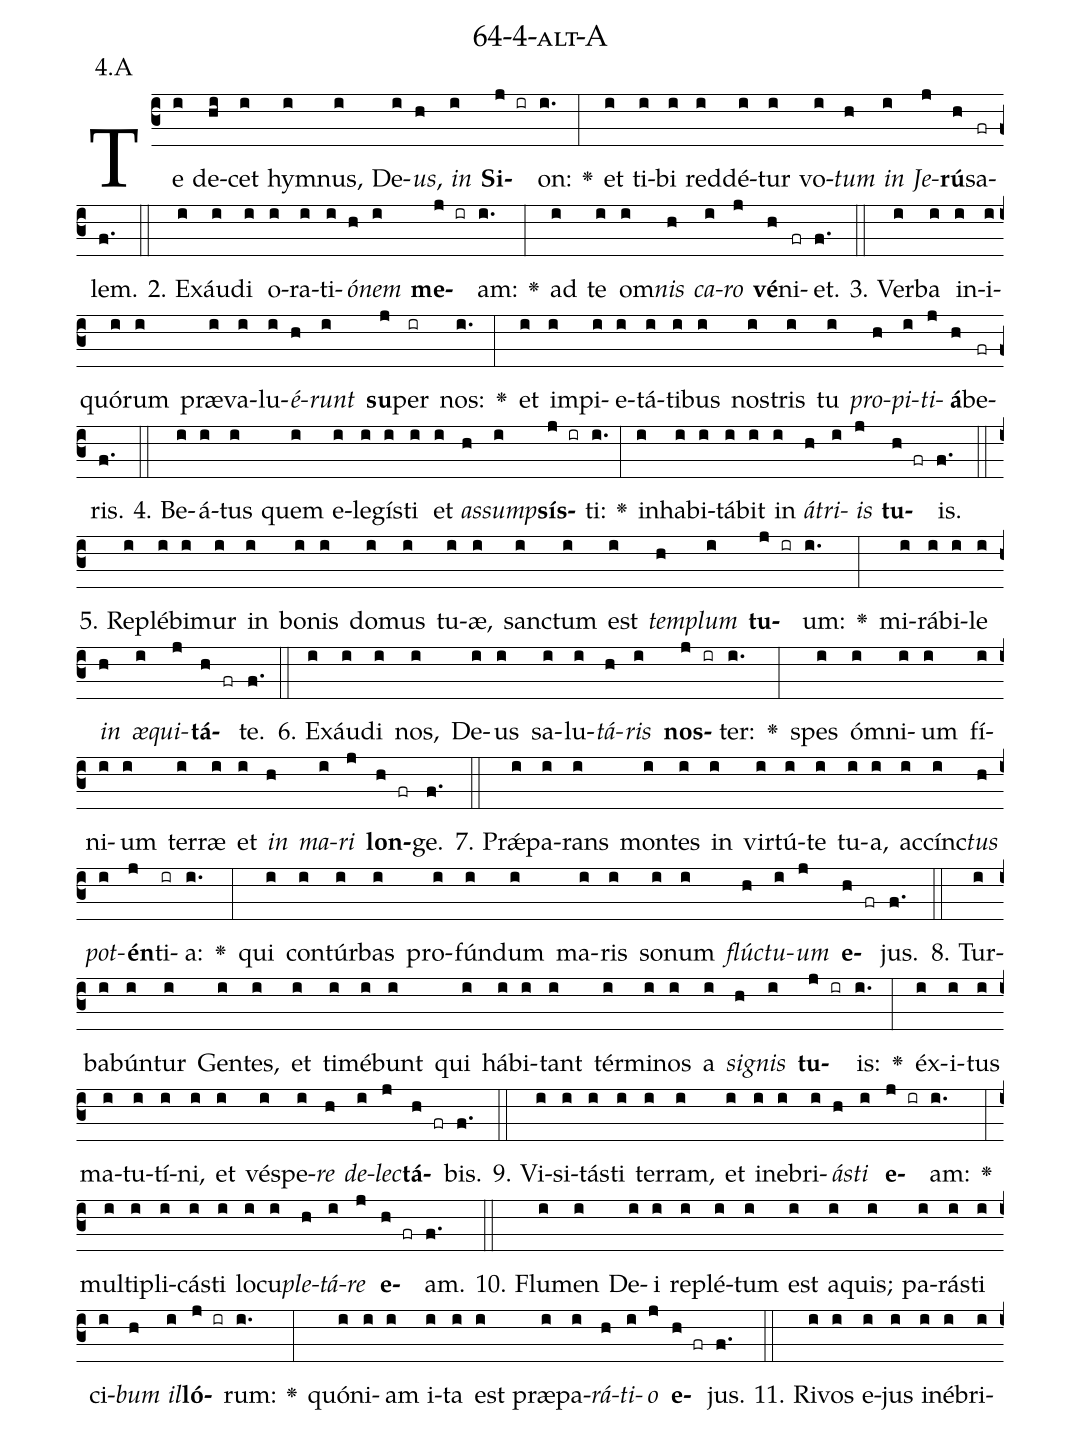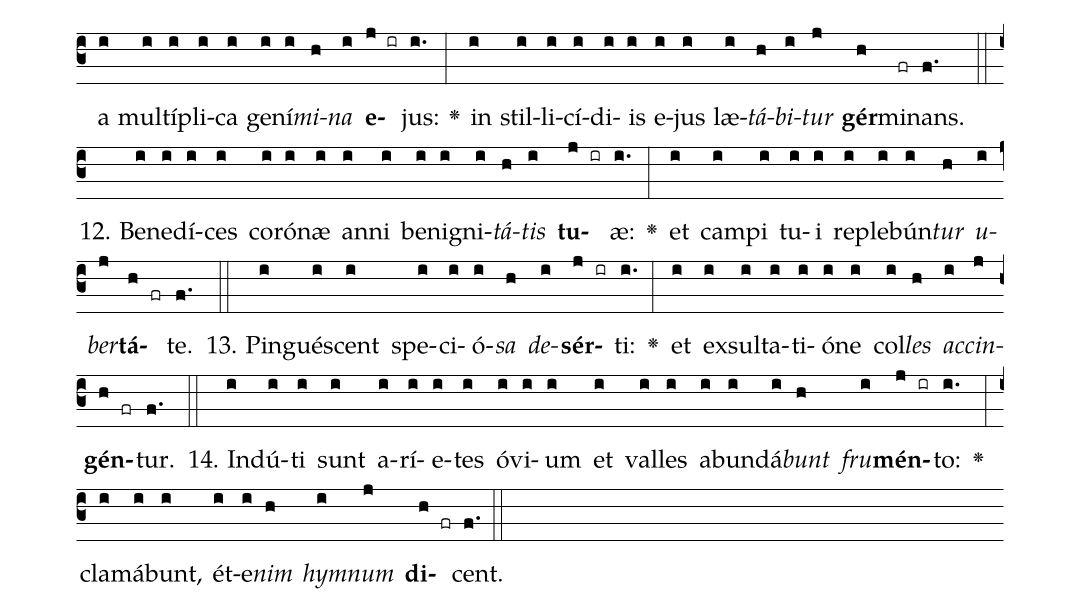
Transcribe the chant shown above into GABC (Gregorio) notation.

name: 64-4-alt-A;
annotation: 4.A;
%%
(c3)Te(i) de(hi)cet(i) hym(i)nus,(i) De(i)<i>us</i>,(h) <i>in</i>(i) <b>Si</b>(j ir)on:(i.) <v>\greheightstar</v>(:) et(i) ti(i)bi(i) red(i)dé(i)tur(i) vo(i)<i>tum</i>(h) <i>in</i>(i) <i>Je</i>(j)<b>rú</b>(h)sa(fr)lem.(f.) (::)
2. Ex(i)áu(i)di(i) o(i)ra(i)ti(i)<i>ó</i>(h)<i>nem</i>(i) <b>me</b>(j ir)am:(i.) <v>\greheightstar</v>(:) ad(i) te(i) om(i)<i>nis</i>(h) <i>ca</i>(i)<i>ro</i>(j) <b>vé</b>(h)ni(fr)et.(f.) (::)
3. Ver(i)ba(i) in(i)i(i)quó(i)rum(i) præ(i)va(i)lu(i)<i>é</i>(h)<i>runt</i>(i) <b>su</b>(j)per(ir) nos:(i.) <v>\greheightstar</v>(:) et(i) im(i)pi(i)e(i)tá(i)ti(i)bus(i) nos(i)tris(i) tu(i) <i>pro</i>(h)<i>pi</i>(i)<i>ti</i>(j)<b>á</b>(h)be(fr)ris.(f.) (::)
4. Be(i)á(i)tus(i) quem(i) e(i)le(i)gís(i)ti(i) et(i) <i>as</i>(h)<i>sump</i>(i)<b>sís</b>(j ir)ti:(i.) <v>\greheightstar</v>(:) in(i)ha(i)bi(i)tá(i)bit(i) in(i) <i>á</i>(h)<i>tri</i>(i)<i>is</i>(j) <b>tu</b>(h fr)is.(f.) (::)
5. Re(i)plé(i)bi(i)mur(i) in(i) bo(i)nis(i) do(i)mus(i) tu(i)æ,(i) sanc(i)tum(i) est(i) <i>tem</i>(h)<i>plum</i>(i) <b>tu</b>(j ir)um:(i.) <v>\greheightstar</v>(:) mi(i)rá(i)bi(i)le(i) <i>in</i>(h) <i>æ</i>(i)<i>qui</i>(j)<b>tá</b>(h fr)te.(f.) (::)
6. Ex(i)áu(i)di(i) nos,(i) De(i)us(i) sa(i)lu(i)<i>tá</i>(h)<i>ris</i>(i) <b>nos</b>(j ir)ter:(i.) <v>\greheightstar</v>(:) spes(i) óm(i)ni(i)um(i) fí(i)ni(i)um(i) ter(i)ræ(i) et(i) <i>in</i>(h) <i>ma</i>(i)<i>ri</i>(j) <b>lon</b>(h fr)ge.(f.) (::)
7. Prǽ(i)pa(i)rans(i) mon(i)tes(i) in(i) vir(i)tú(i)te(i) tu(i)a,(i) ac(i)cínc(i)<i>tus</i>(h) <i>pot</i>(i)<b>én</b>(j)ti(ir)a:(i.) <v>\greheightstar</v>(:) qui(i) con(i)túr(i)bas(i) pro(i)fún(i)dum(i) ma(i)ris(i) so(i)num(i) <i>flúc</i>(h)<i>tu</i>(i)<i>um</i>(j) <b>e</b>(h fr)jus.(f.) (::)
8. Tur(i)ba(i)bún(i)tur(i) Gen(i)tes,(i) et(i) ti(i)mé(i)bunt(i) qui(i) há(i)bi(i)tant(i) tér(i)mi(i)nos(i) a(i) <i>si</i>(h)<i>gnis</i>(i) <b>tu</b>(j ir)is:(i.) <v>\greheightstar</v>(:) éx(i)i(i)tus(i) ma(i)tu(i)tí(i)ni,(i) et(i) vés(i)pe(i)<i>re</i>(h) <i>de</i>(i)<i>lec</i>(j)<b>tá</b>(h fr)bis.(f.) (::)
9. Vi(i)si(i)tás(i)ti(i) ter(i)ram,(i) et(i) in(i)e(i)bri(i)<i>ás</i>(h)<i>ti</i>(i) <b>e</b>(j ir)am:(i.) <v>\greheightstar</v>(:) mul(i)ti(i)pli(i)cás(i)ti(i) lo(i)cu(i)<i>ple</i>(h)<i>tá</i>(i)<i>re</i>(j) <b>e</b>(h fr)am.(f.) (::)
10. Flu(i)men(i) De(i)i(i) re(i)plé(i)tum(i) est(i) a(i)quis;(i) pa(i)rás(i)ti(i) ci(i)<i>bum</i>(h) <i>il</i>(i)<b>ló</b>(j ir)rum:(i.) <v>\greheightstar</v>(:) quón(i)i(i)am(i) i(i)ta(i) est(i) præ(i)pa(i)<i>rá</i>(h)<i>ti</i>(i)<i>o</i>(j) <b>e</b>(h fr)jus.(f.) (::)
11. Ri(i)vos(i) e(i)jus(i) in(i)é(i)bri(i)a(i) mul(i)tí(i)pli(i)ca(i) ge(i)ní(i)<i>mi</i>(h)<i>na</i>(i) <b>e</b>(j ir)jus:(i.) <v>\greheightstar</v>(:) in(i) stil(i)li(i)cí(i)di(i)is(i) e(i)jus(i) læ(i)<i>tá</i>(h)<i>bi</i>(i)<i>tur</i>(j) <b>gér</b>(h)mi(fr)nans.(f.) (::)
12. Be(i)ne(i)dí(i)ces(i) co(i)ró(i)næ(i) an(i)ni(i) be(i)ni(i)gni(i)<i>tá</i>(h)<i>tis</i>(i) <b>tu</b>(j ir)æ:(i.) <v>\greheightstar</v>(:) et(i) cam(i)pi(i) tu(i)i(i) re(i)ple(i)bún(i)<i>tur</i>(h) <i>u</i>(i)<i>ber</i>(j)<b>tá</b>(h fr)te.(f.) (::)
13. Pin(i)gué(i)scent(i) spe(i)ci(i)ó(i)<i>sa</i>(h) <i>de</i>(i)<b>sér</b>(j ir)ti:(i.) <v>\greheightstar</v>(:) et(i) ex(i)sul(i)ta(i)ti(i)ó(i)ne(i) col(i)<i>les</i>(h) <i>ac</i>(i)<i>cin</i>(j)<b>gén</b>(h fr)tur.(f.) (::)
14. Ind(i)ú(i)ti(i) sunt(i) a(i)rí(i)e(i)tes(i) ó(i)vi(i)um(i) et(i) val(i)les(i) ab(i)un(i)dá(i)<i>bunt</i>(h) <i>fru</i>(i)<b>mén</b>(j ir)to:(i.) <v>\greheightstar</v>(:) cla(i)má(i)bunt,(i) ét(i)e(i)<i>nim</i>(h) <i>hym</i>(i)<i>num</i>(j) <b>di</b>(h fr)cent.(f.) (::)
